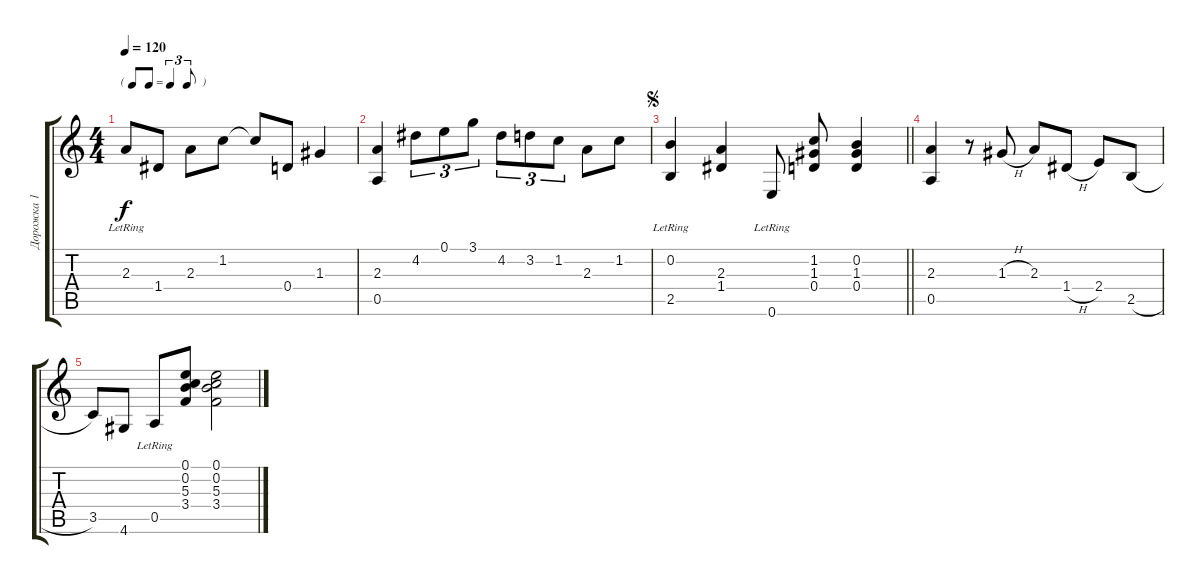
\track ("Дорожка 1" "Дорожка 1") {instrument acousticguitarsteel}
\staff {score tabs}
\tuning (E4 B3 G3 D3 A2 E2) {hide}
\ts (4 4)
\tf triplet8th
\tempo 120
\clef g2
\ks c
2.3{lr}.8{dy f} 1.4.8 2.3.8 1.2.8 1.2{t}.8 0.4.8 1.3.4 |
(2.3 0.5).4 4.2.8{tu (3 2)} 0.1.8{tu (3 2)} 3.1.8{tu (3 2)} 4.2.8{tu (3 2)} 3.2.8{tu (3 2)} 1.2.8{tu (3 2)} 2.3.8 1.2.8 |
\jump segno
\barLineRight lightlight
(0.2{lr} 2.5{lr}).4 (2.3 1.4).4 0.6{lr}.8{beam split} (1.2 1.3 0.4).8 (0.2 1.3 0.4).4 |
(2.3 0.5).4 r.8 1.3{h}.8 2.3.8 1.4{h}.8 2.4.8 2.5{h}.8 |
3.5.8 4.6.8 0.5{lr}.8 (0.1 0.2 5.3 3.4).8 (0.1 0.2 5.3 3.4).2
